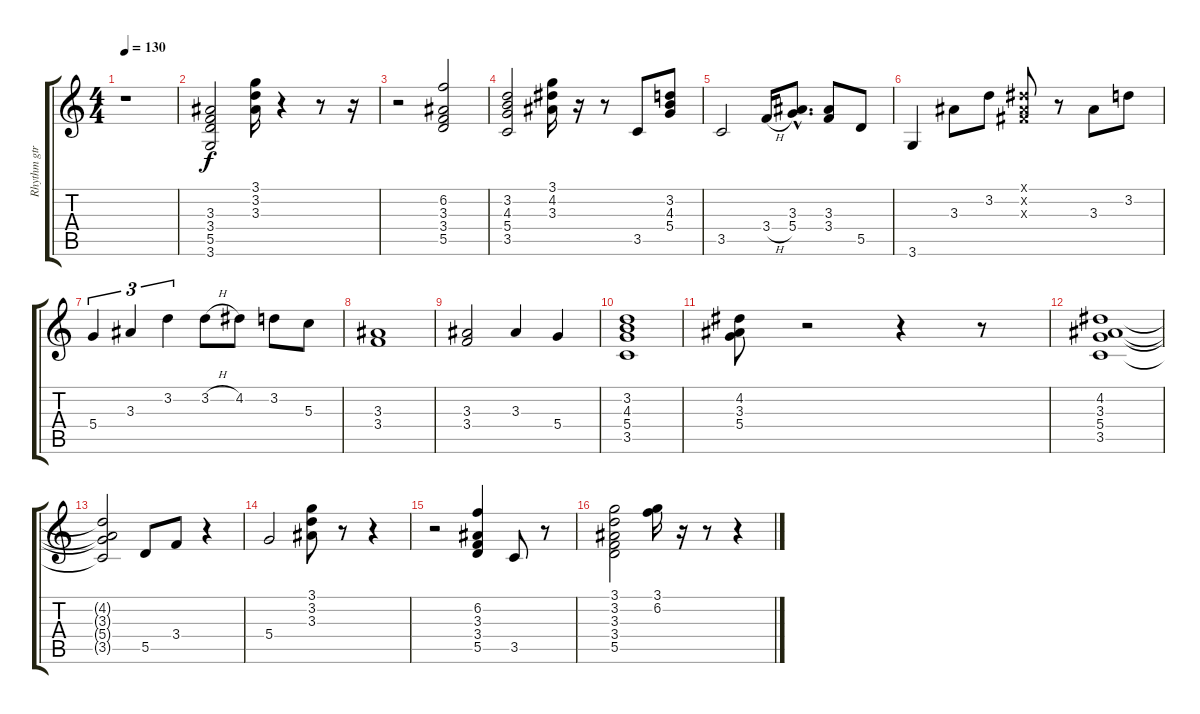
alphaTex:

\track ("Rhythm gtr." "Rhythm gtr") {instrument electricguitarclean}
\staff {score tabs}
\tuning (E4 B3 G3 D3 A2 E2) {hide}
\ts (4 4)
\tempo 130
\clef g2
\ks c
r.1{dy f instrument electricguitarclean} |
(3.3 3.4 5.5 3.6).2 (3.1 3.2 3.3).16 r.4 r.8 r.16 |
r.2 (6.2 3.3 3.4 5.5).2 |
(3.2 4.3 5.4 3.5).2 (3.1 4.2 3.3).16 r.16 r.8 3.5.8 (3.2 4.3 5.4).8 |
3.5.2 3.4{h}.16 (3.3{hac} 5.4{hac}).8{d} (3.3 3.4).8 5.5.8 |
3.6.4 3.3.8 3.2.8 (-1.1{x} -1.2{x} -1.3{x}).8 r.8 3.3.8 3.2.8 |
5.4.4{tu (3 2)} 3.3.4{tu (3 2)} 3.2.4{tu (3 2)} 3.2{h}.8 4.2.8 3.2.8 5.3.8 |
(3.3 3.4).1 |
(3.3 3.4).2 3.3.4 5.4.4 |
(3.2 4.3 5.4 3.5).1 |
(4.2 3.3 5.4).8 r.2 r.4 r.8 |
(4.2 3.3 5.4 3.5).1 |
(4.2{t} 3.3{t} 5.4{t} 3.5{t}).2 5.5.8 3.4.8 r.4 |
5.4.2 (3.1 3.2 3.3).8 r.8 r.4 |
r.2 (6.2 3.3 3.4 5.5).4 3.5.8 r.8 |
(3.1 3.2 3.3 3.4 5.5).2 (3.1 6.2).16 r.16 r.8 r.4
